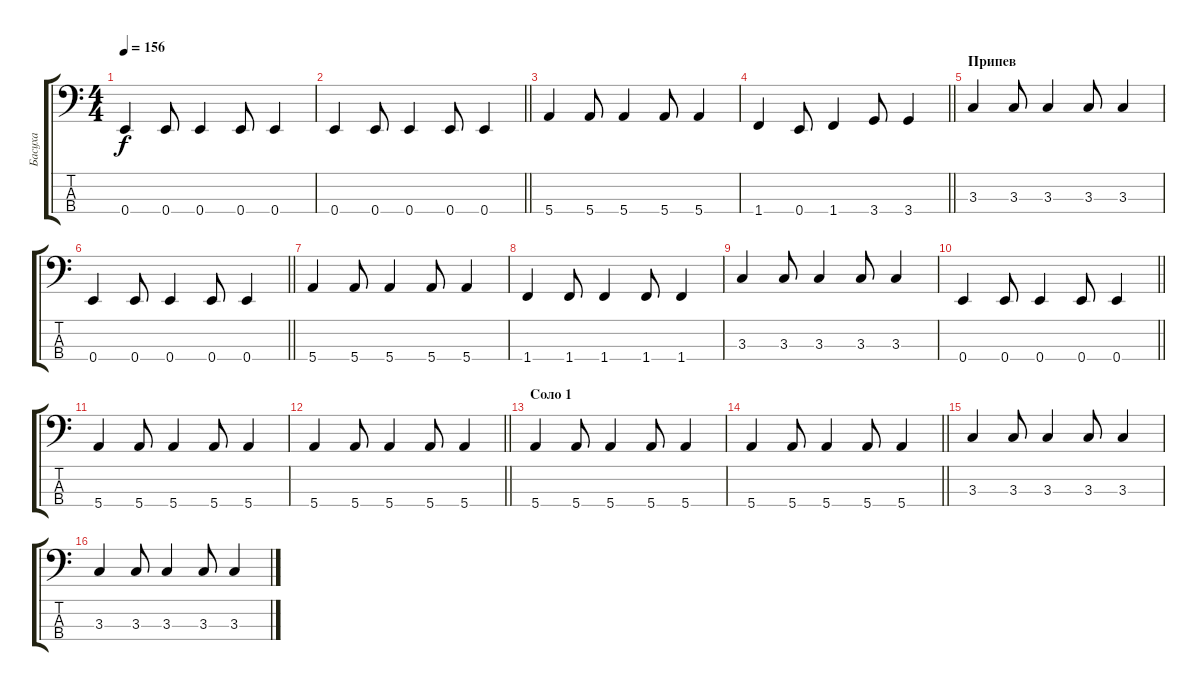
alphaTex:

\track ("Басуха" "Басуха") {instrument electricbassfinger}
\staff {score tabs}
\tuning (G2 D2 A1 E1) {hide}
\ts (4 4)
\tempo 156
\clef f4
\ks c
0.4.4{dy f} 0.4.8 0.4.4 0.4.8 0.4.4 |
\barLineRight lightlight
0.4.4 0.4.8 0.4.4 0.4.8 0.4.4 |
5.4.4 5.4.8 5.4.4 5.4.8 5.4.4 |
\barLineRight lightlight
1.4.4 0.4.8 1.4.4 3.4.8 3.4.4 |
\section ("" "Припев")
3.3.4 3.3.8 3.3.4 3.3.8 3.3.4 |
\barLineRight lightlight
0.4.4 0.4.8 0.4.4 0.4.8 0.4.4 |
5.4.4 5.4.8 5.4.4 5.4.8 5.4.4 |
1.4.4 1.4.8 1.4.4 1.4.8 1.4.4 |
3.3.4 3.3.8 3.3.4 3.3.8 3.3.4 |
\barLineRight lightlight
0.4.4 0.4.8 0.4.4 0.4.8 0.4.4 |
5.4.4 5.4.8 5.4.4 5.4.8 5.4.4 |
\barLineRight lightlight
5.4.4 5.4.8 5.4.4 5.4.8 5.4.4 |
\section ("" "Соло 1")
5.4.4 5.4.8 5.4.4 5.4.8 5.4.4 |
\barLineRight lightlight
5.4.4 5.4.8 5.4.4 5.4.8 5.4.4 |
3.3.4 3.3.8 3.3.4 3.3.8 3.3.4 |
3.3.4 3.3.8 3.3.4 3.3.8 3.3.4
